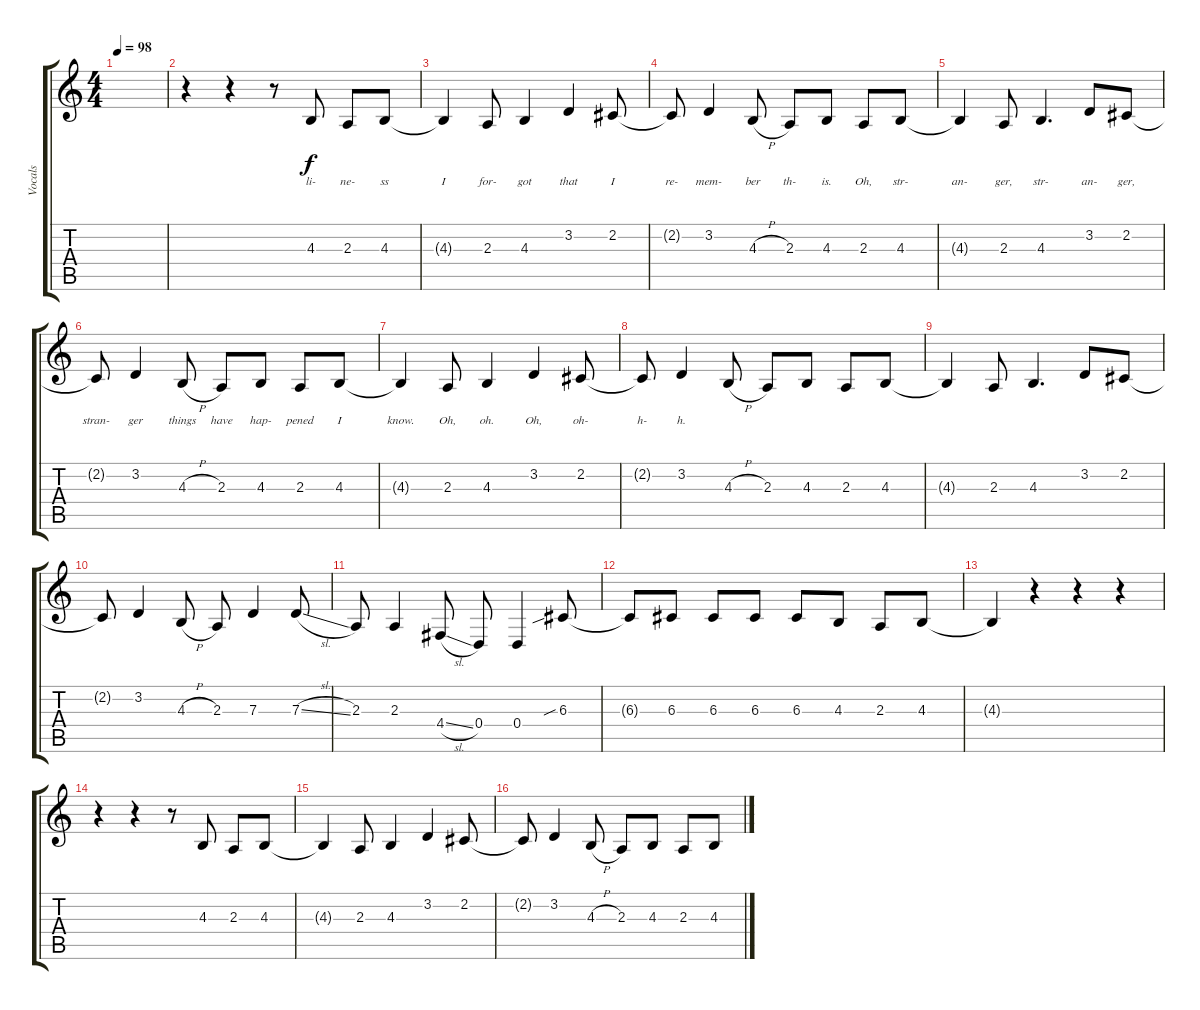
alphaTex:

\track ("Vocals" "Vocals") {instrument viola}
\staff {score tabs}
\tuning (E4 B3 G3 D3 A2 E2) {hide}
\ts (4 4)
\tempo 98
\clef g2
\ks c
|
r.4 r.4 r.8 4.3.8{lyrics (0 "li-") lyrics (1 "") lyrics (2 "") lyrics (3 "") lyrics (4 "")} 2.3.8{lyrics (0 "ne-") lyrics (1 "") lyrics (2 "") lyrics (3 "") lyrics (4 "")} 4.3.8{lyrics (0 "ss") lyrics (1 "") lyrics (2 "") lyrics (3 "") lyrics (4 "")} |
4.3{t}.4{lyrics (0 "I") lyrics (1 "") lyrics (2 "") lyrics (3 "") lyrics (4 "")} 2.3.8{lyrics (0 "for-") lyrics (1 "") lyrics (2 "") lyrics (3 "") lyrics (4 "")} 4.3.4{lyrics (0 "got") lyrics (1 "") lyrics (2 "") lyrics (3 "") lyrics (4 "")} 3.2.4{lyrics (0 "that") lyrics (1 "") lyrics (2 "") lyrics (3 "") lyrics (4 "")} 2.2.8{lyrics (0 "I") lyrics (1 "") lyrics (2 "") lyrics (3 "") lyrics (4 "")} |
2.2{t}.8{lyrics (0 "re-") lyrics (1 "") lyrics (2 "") lyrics (3 "") lyrics (4 "")} 3.2.4{lyrics (0 "mem-") lyrics (1 "") lyrics (2 "") lyrics (3 "") lyrics (4 "")} 4.3{h}.8{lyrics (0 "ber") lyrics (1 "") lyrics (2 "") lyrics (3 "") lyrics (4 "")} 2.3.8{lyrics (0 "th-") lyrics (1 "") lyrics (2 "") lyrics (3 "") lyrics (4 "")} 4.3.8{lyrics (0 "is.") lyrics (1 "") lyrics (2 "") lyrics (3 "") lyrics (4 "")} 2.3.8{lyrics (0 "Oh,") lyrics (1 "") lyrics (2 "") lyrics (3 "") lyrics (4 "")} 4.3.8{lyrics (0 "str-") lyrics (1 "") lyrics (2 "") lyrics (3 "") lyrics (4 "")} |
4.3{t}.4{lyrics (0 "an-") lyrics (1 "") lyrics (2 "") lyrics (3 "") lyrics (4 "")} 2.3.8{lyrics (0 "ger,") lyrics (1 "") lyrics (2 "") lyrics (3 "") lyrics (4 "")} 4.3.4{d lyrics (0 "str-") lyrics (1 "") lyrics (2 "") lyrics (3 "") lyrics (4 "")} 3.2.8{lyrics (0 "an-") lyrics (1 "") lyrics (2 "") lyrics (3 "") lyrics (4 "")} 2.2.8{lyrics (0 "ger,") lyrics (1 "") lyrics (2 "") lyrics (3 "") lyrics (4 "")} |
2.2{t}.8{lyrics (0 "stran-") lyrics (1 "") lyrics (2 "") lyrics (3 "") lyrics (4 "")} 3.2.4{lyrics (0 "ger") lyrics (1 "") lyrics (2 "") lyrics (3 "") lyrics (4 "")} 4.3{h}.8{lyrics (0 "things") lyrics (1 "") lyrics (2 "") lyrics (3 "") lyrics (4 "")} 2.3.8{lyrics (0 "have") lyrics (1 "") lyrics (2 "") lyrics (3 "") lyrics (4 "")} 4.3.8{lyrics (0 "hap-") lyrics (1 "") lyrics (2 "") lyrics (3 "") lyrics (4 "")} 2.3.8{lyrics (0 "pened") lyrics (1 "") lyrics (2 "") lyrics (3 "") lyrics (4 "")} 4.3.8{lyrics (0 "I") lyrics (1 "") lyrics (2 "") lyrics (3 "") lyrics (4 "")} |
4.3{t}.4{lyrics (0 "know.") lyrics (1 "") lyrics (2 "") lyrics (3 "") lyrics (4 "")} 2.3.8{lyrics (0 "Oh,") lyrics (1 "") lyrics (2 "") lyrics (3 "") lyrics (4 "")} 4.3.4{lyrics (0 "oh.") lyrics (1 "") lyrics (2 "") lyrics (3 "") lyrics (4 "")} 3.2.4{lyrics (0 "Oh,") lyrics (1 "") lyrics (2 "") lyrics (3 "") lyrics (4 "")} 2.2.8{lyrics (0 "oh-") lyrics (1 "") lyrics (2 "") lyrics (3 "") lyrics (4 "")} |
2.2{t}.8{lyrics (0 "h-") lyrics (1 "") lyrics (2 "") lyrics (3 "") lyrics (4 "")} 3.2.4{lyrics (0 "h.") lyrics (1 "") lyrics (2 "") lyrics (3 "") lyrics (4 "")} 4.3{h}.8 2.3.8 4.3.8 2.3.8 4.3.8 |
4.3{t}.4 2.3.8 4.3.4{d} 3.2.8 2.2.8 |
2.2{t}.8 3.2.4 4.3{h}.8 2.3.8 7.3.4 7.3{sl}.8 |
2.3.8 2.3.4 4.4{sl}.8 0.4.8 0.4.4 6.3{sib}.8 |
6.3{t}.8 6.3.8 6.3.8 6.3.8 6.3.8 4.3.8 2.3.8 4.3.8 |
4.3{t}.4 r.4 r.4 r.4 |
r.4 r.4 r.8 4.3.8 2.3.8 4.3.8 |
4.3{t}.4 2.3.8 4.3.4 3.2.4 2.2.8 |
2.2{t}.8 3.2.4 4.3{h}.8 2.3.8 4.3.8 2.3.8 4.3.8
